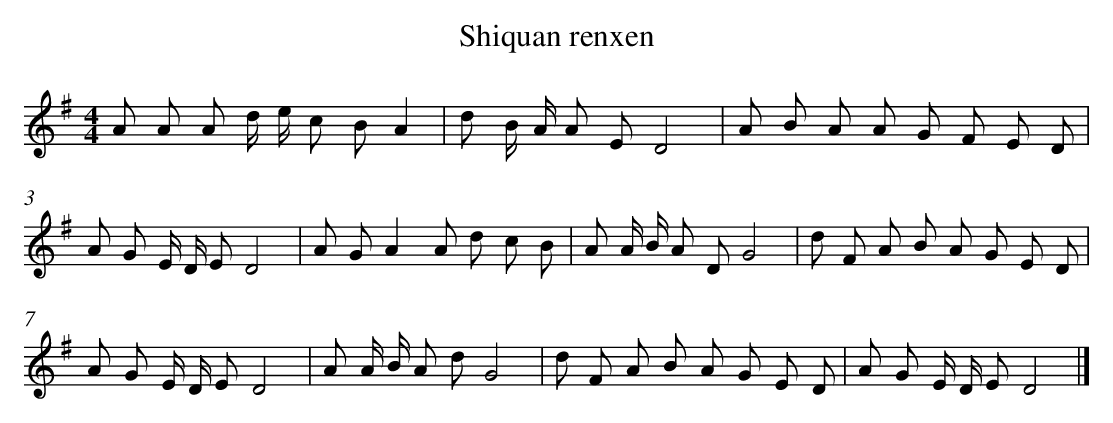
X:1
T: Shiquan renxen
L: 1/8
M: 4/4
K: G
A A A d/ e/ c BA2 [I:setbarnb 1]|
d B/ A/ A ED4 |
A B A A G F E D |
A G E/ D/ ED4 |
A GA2A d c B |
A A/ B/ A DG4 |
d F A B A G E D |
A G E/ D/ ED4 |
A A/ B/ A dG4 |
d F A B A G E D |
A G E/ D/ ED4 |]
